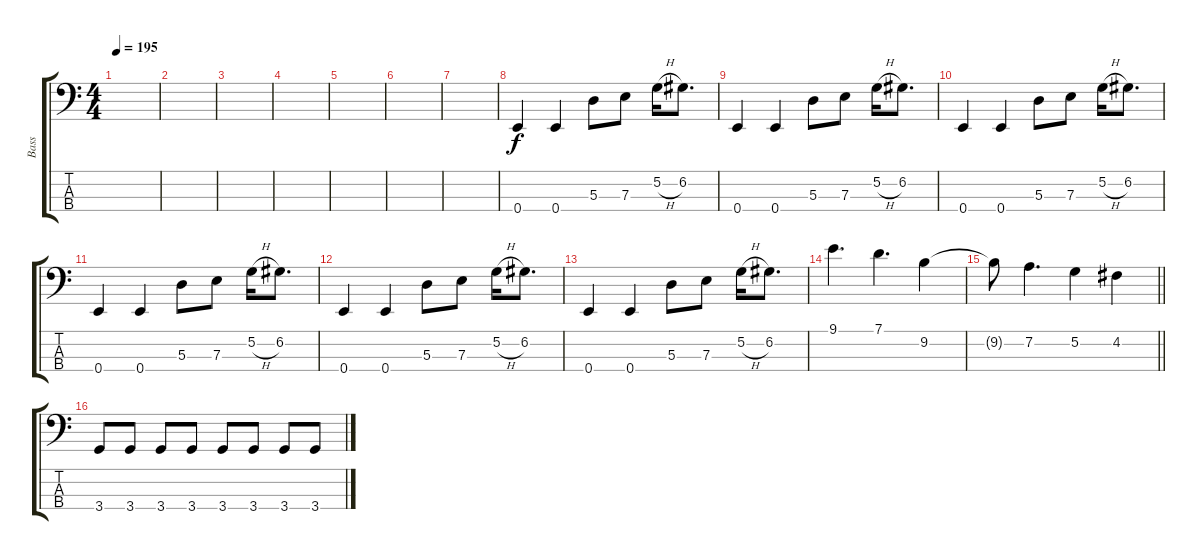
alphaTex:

\track ("Bass" "Bass") {instrument electricbassfinger}
\staff {score tabs}
\tuning (G2 D2 A1 E1) {hide}
\ts (4 4)
\tempo 195
\clef f4
\ks c
|
|
|
|
|
|
|
0.4.4 0.4.4 5.3.8 7.3.8 5.2{h}.16 6.2.8{d} |
0.4.4 0.4.4 5.3.8 7.3.8 5.2{h}.16 6.2.8{d} |
0.4.4 0.4.4 5.3.8 7.3.8 5.2{h}.16 6.2.8{d} |
0.4.4 0.4.4 5.3.8 7.3.8 5.2{h}.16 6.2.8{d} |
0.4.4 0.4.4 5.3.8 7.3.8 5.2{h}.16 6.2.8{d} |
0.4.4 0.4.4 5.3.8 7.3.8 5.2{h}.16 6.2.8{d} |
9.1.4{d} 7.1.4{d} 9.2.4 |
\barLineRight lightlight
9.2{t}.8 7.2.4{d} 5.2.4 4.2.4 |
3.4.8 3.4.8 3.4.8 3.4.8 3.4.8 3.4.8 3.4.8 3.4.8
